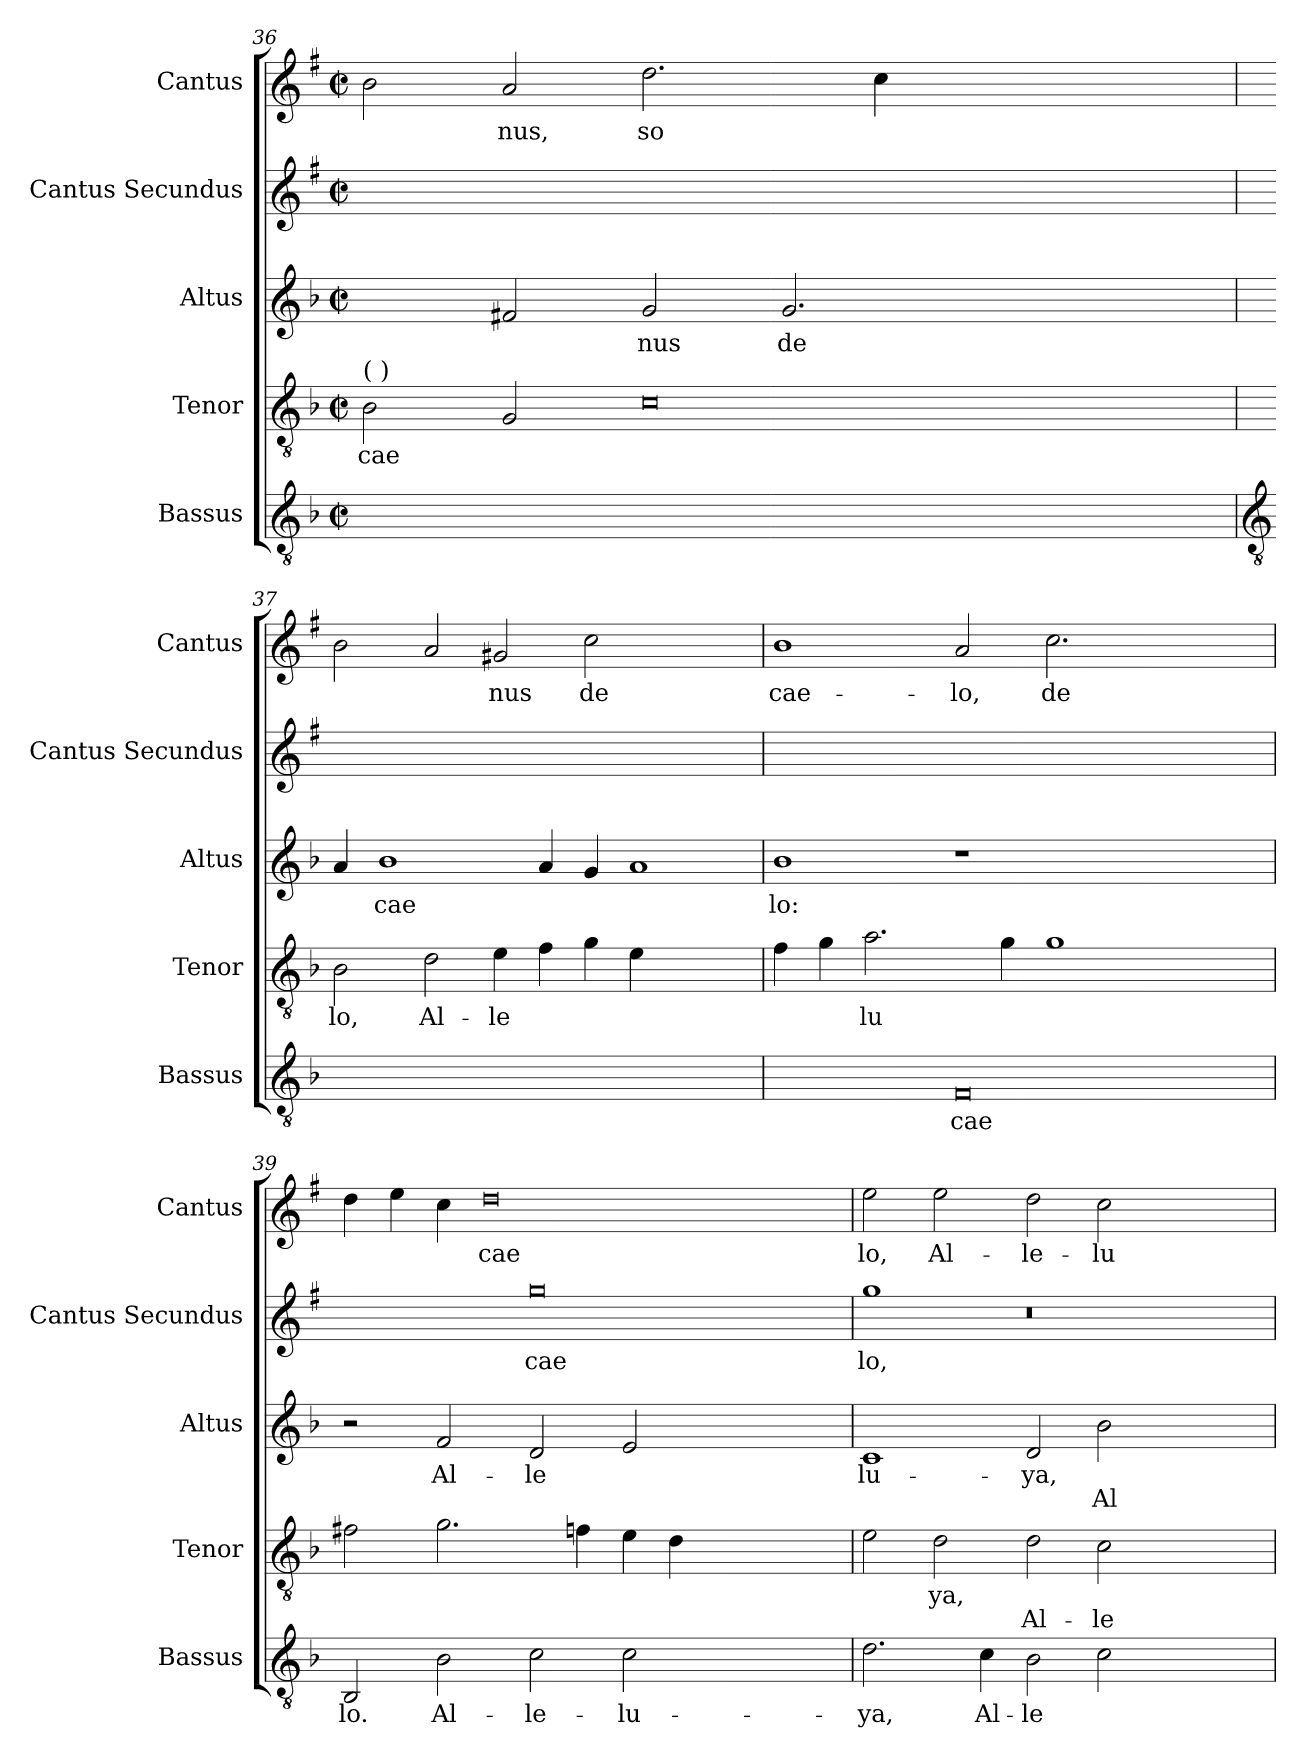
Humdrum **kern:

**kern	**text	**kern	**text	**text	**kern	**text	**text	**kern	**text	**kern	**text
*part5	*part5	*part4	*part4	*part4	*part3	*part3	*part3	*part2	*part2	*part1	*part1
*staff5	*staff5	*staff4	*staff4	*staff4	*staff3	*staff3	*staff3	*staff2	*staff2	*staff1	*staff1
*I"Bassus	*	*I"Tenor	*	*	*I"Altus	*	*	*I"Cantus Secundus	*	*I"Cantus	*
*I'Bassus	*	*I'Tenor	*	*	*I'Altus	*	*	*I'Cantus Secundus	*	*I'Cantus	*
!!LO:LB:g=z
*clefGv2	*	*clefGv2	*	*	*clefG2	*	*	*clefG2	*	*clefG2	*
*	*	*	*	*	*	*	*	*ITrd1c2	*	*ITrd1c2	*
*k[b-]	*	*k[b-]	*	*	*k[b-]	*	*	*k[b-]	*	*k[b-]	*
*F:	*	*F:	*	*	*F:	*	*	*F:	*	*F:	*
*M4/2	*	*M4/2	*	*	*M4/2	*	*	*M4/2	*	*M4/2	*
*met(c|)	*	*met(c|)	*	*	*met(c|)	*	*	*met(c|)	*	*met(c|)	*
=36	=36	=36	=36	=36	=36	=36	=36	=36	=36	=36	=36
!	!	!LO:TX:a:t=(  )	!	!	!	!	!	!	!	!	!
!	!	!	!LO:LY:b	!	!	!	!	!	!	!	!
1Cyy]	.	2B-	cae	.	2gyy]	.	.	0ee-yy_	.	2a	.
!	!	!	!	!	!	!	!	!	!	!	!LO:LY:b
.	.	2G	.	.	2f#X	.	.	.	.	2g	nus,
!	!LO:LY:b	!	!	!	!	!LO:LY:b	!	!	!	!	!LO:LY:b
[1Dyy	nus	0c	.	.	2g	nus	.	.	.	2.cc	so
!	!	!	!	!	!	!LO:LY:b	!	!	!	!	!
.	.	.	.	.	2.g	de	.	.	.	.	.
.	.	.	.	.	.	.	.	.	.	4b-	.
1ryy	.	.	.	.	.	.	.	1ryy	.	1ryy	.
.	.	.	.	.	2.ryy	.	.	.	.	.	.
!!LO:LB:g=z
=37	=37	=37	=37	=37	=37	=37	=37	=37	=37	=37	=37
*clefGv2	*	*	*	*	*	*	*	*	*	*	*
!	!	!	!LO:LY:b	!	!	!	!	!	!	!	!
1Dyy]	.	2B-	lo,	.	4a	.	.	1ee-yy]	.	2a	.
!	!	!	!	!	!	!LO:LY:b	!	!	!	!	!
.	.	.	.	.	1b-	cae	.	.	.	.	.
!	!	!	!LO:LY:b	!	!	!	!	!	!	!	!
.	.	2d	Al-	.	.	.	.	.	.	2g	.
!	!LO:LY:b	!	!LO:LY:b	!	!	!	!	!	!LO:LY:b	!	!LO:LY:b
[1Gyy	de	4e	-le	.	.	.	.	[1ddyy	nus	2f#X	nus
.	.	4f	.	.	4a	.	.	.	.	.	.
!	!	!	!	!	!	!	!	!	!	!	!LO:LY:b
.	.	4g	.	.	4g	.	.	.	.	2b-	de
.	.	4e	.	.	1a	.	.	.	.	.	.
2.ryy	.	2.ryy	.	.	.	.	.	2.ryy	.	2.ryy	.
!!LO:LB:g=z
=38	=38	=38	=38	=38	=38	=38	=38	=38	=38	=38	=38
!	!	!	!	!	!	!LO:LY:b	!	!	!	!	!LO:LY:b
2.Gyy_	.	4f	.	.	1b-	lo:	.	1ddyy]	.	1a	cae-
.	.	4g	.	.	.	.	.	.	.	.	.
!	!	!	!LO:LY:b	!	!	!	!	!	!	!	!
.	.	2.a	lu	.	.	.	.	.	.	.	.
4Gyy]	.	.	.	.	.	.	.	.	.	.	.
!	!LO:LY:b	!	!	!	!	!	!	!	!LO:LY:b	!	!LO:LY:b
0F	cae	.	.	.	1r	.	.	[1ddyy	de	2g	-lo,
.	.	4g	.	.	.	.	.	.	.	.	.
!	!	!	!	!	!	!	!	!	!	!	!LO:LY:b
.	.	1g	.	.	.	.	.	.	.	2.b-	de
.	.	.	.	.	1ryy	.	.	1ryy	.	.	.
.	.	.	.	.	.	.	.	.	.	2.ryy	.
.	.	2ryy	.	.	.	.	.	.	.	.	.
=39	=39	=39	=39	=39	=39	=39	=39	=39	=39	=39	=39
!	!LO:LY:b	!	!	!	!	!	!	!	!	!	!
2BB-	lo.	2f#X	.	.	2r	.	.	2.ddyy_	.	4cc	.
.	.	.	.	.	.	.	.	.	.	4dd	.
!	!LO:LY:b	!	!	!	!	!LO:LY:b	!	!	!	!	!
2B-	Al-	2.g	.	.	2f	Al-	.	.	.	4b-	.
!	!	!	!	!	!	!	!	!	!	!	!LO:LY:b
.	.	.	.	.	.	.	.	4ddyy]	.	0cc	cae
!	!LO:LY:b	!	!	!	!	!LO:LY:b	!	!	!LO:LY:b	!	!
2c	-le-	.	.	.	2d	-le	.	0ff	cae	.	.
.	.	4fn	.	.	.	.	.	.	.	.	.
!	!LO:LY:b	!	!	!	!	!	!	!	!	!	!
2c	-lu-	4e	.	.	2e	.	.	.	.	.	.
.	.	4d	.	.	.	.	.	.	.	.	.
1ryy	.	1ryy	.	.	1ryy	.	.	.	.	.	.
.	.	.	.	.	.	.	.	.	.	4ryy	.
=40	=40	=40	=40	=40	=40	=40	=40	=40	=40	=40	=40
!	!LO:LY:b	!	!	!	!	!LO:LY:b	!	!	!LO:LY:b	!	!LO:LY:b
2.d	-ya,	2e	.	.	1c	lu-	.	1ff	lo,	2dd	lo,
!	!	!	!LO:LY:b	!	!	!	!	!	!	!	!LO:LY:b
.	.	2d	ya,	.	.	.	.	.	.	2dd	Al-
!	!LO:LY:b	!	!	!	!	!	!	!	!	!	!
4c	Al-	.	.	.	.	.	.	.	.	.	.
!	!LO:LY:b	!	!	!LO:LY:b	!	!LO:LY:b	!	!	!	!	!LO:LY:b
2B-	-le	2d	.	Al-	2d	-ya,	.	0r	.	2cc	-le-
!	!	!	!	!LO:LY:b	!	!	!LO:LY:b	!	!	!	!LO:LY:b
2c	.	2c	.	-le-	2b-	.	Al-	.	.	2b-	-lu-
1ryy	.	1ryy	.	.	1ryy	.	.	.	.	1ryy	.
=	=	=	=	=	=	=	=	=	=	=	=
*-	*-	*-	*-	*-	*-	*-	*-	*-	*-	*-	*-
